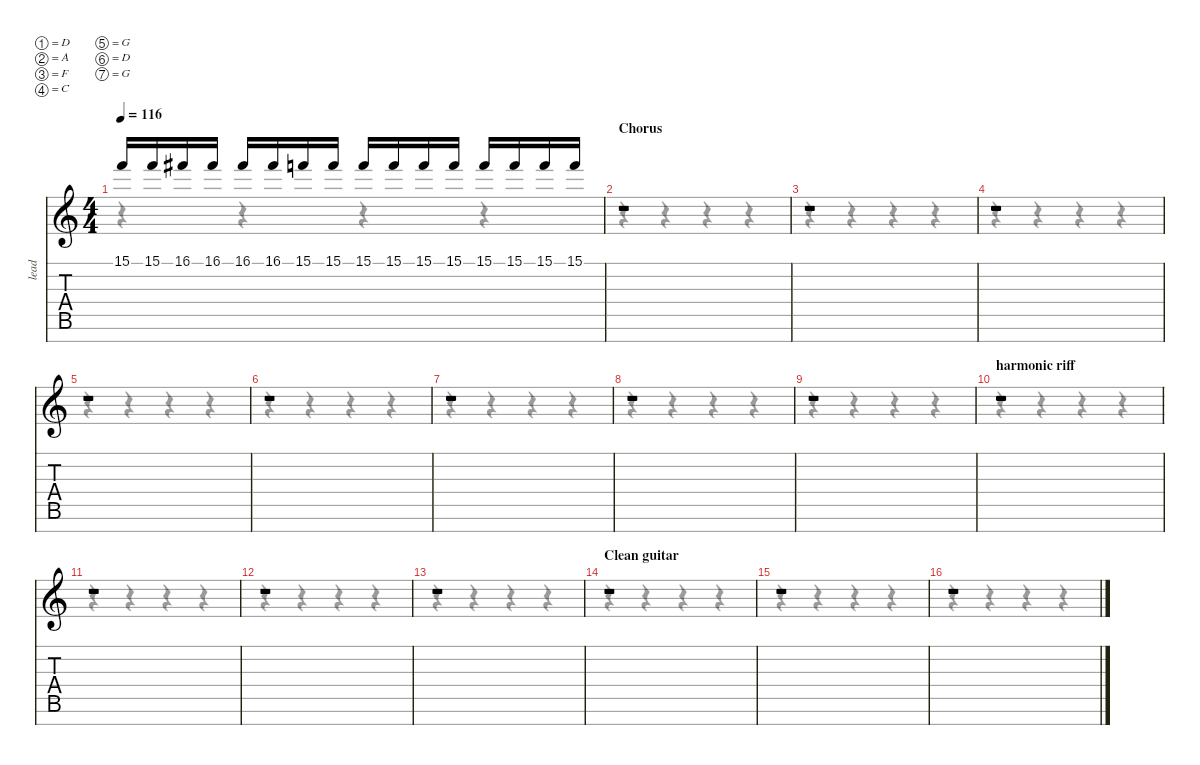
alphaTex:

\defaultSystemsLayout 4
\hideDynamics
\bracketExtendMode nobrackets
\track ("Ambient lead" "lead") {instrument distortionguitar}
\staff {score tabs}
\tuning (D4 A3 F3 C3 G2 D2 G1)
\voice
\ts (4 4)
\tempo 116
\clef g2
\ks c
15.1.16{dy f} 15.1.16 16.1{acc #}.16 16.1{acc #}.16 16.1{acc #}.16 16.1{acc #}.16 15.1.16 15.1.16 15.1.16 15.1.16 15.1.16 15.1.16 15.1.16 15.1.16 15.1.16 15.1.16 |
\section ("" "Chorus")
r.1 |
r.1 |
r.1 |
r.1 |
r.1 |
r.1 |
r.1 |
r.1 |
\section ("" "harmonic riff")
r.1 |
r.1 |
r.1 |
r.1 |
\section ("" "Clean guitar ")
r.1 |
r.1 |
r.1
\voice
\clef g2
\ottava regular
\simile none
\ks c
r.4{dy mf} r.4 r.4 r.4 |
r.4 r.4 r.4 r.4 |
r.4 r.4 r.4 r.4 |
r.4 r.4 r.4 r.4 |
r.4 r.4 r.4 r.4 |
r.4 r.4 r.4 r.4 |
r.4 r.4 r.4 r.4 |
r.4 r.4 r.4 r.4 |
r.4 r.4 r.4 r.4 |
r.4 r.4 r.4 r.4 |
r.4 r.4 r.4 r.4 |
r.4 r.4 r.4 r.4 |
r.4 r.4 r.4 r.4 |
r.4 r.4 r.4 r.4 |
r.4 r.4 r.4 r.4 |
r.4 r.4 r.4 r.4
